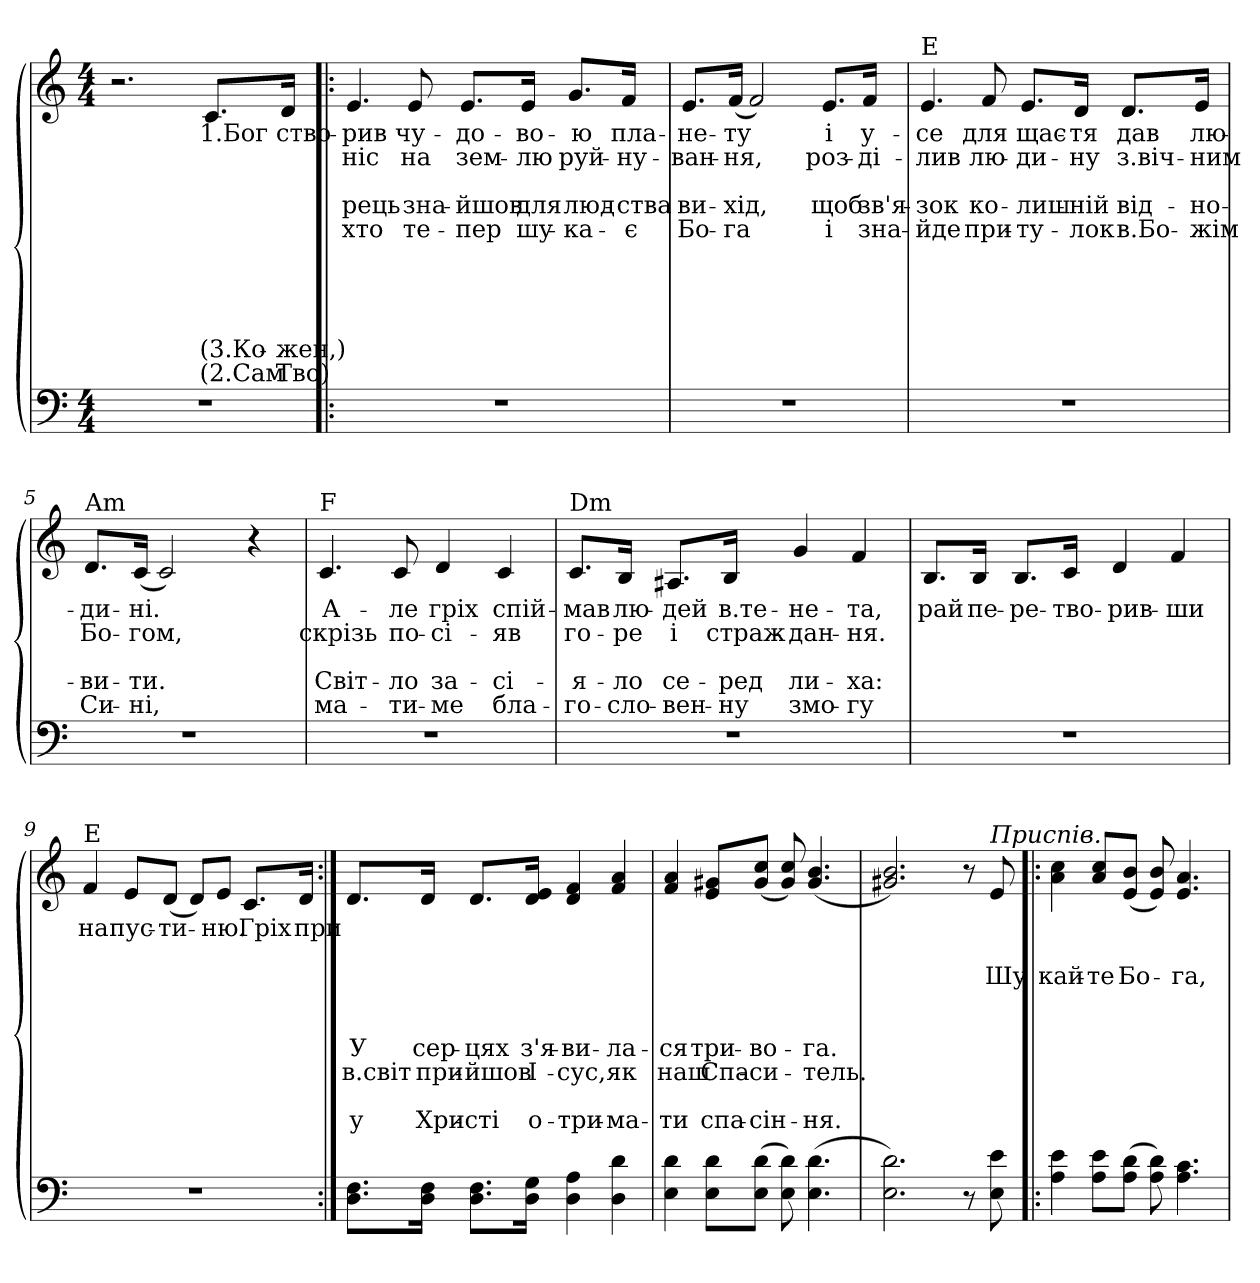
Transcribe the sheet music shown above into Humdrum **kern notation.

**kern	**kern	**text	**text	**text	**text	**text	**text	**text	**text	**text	**text	**text
*part2	*part1	*part1	*part1	*part1	*part1	*part1	*part1	*part1	*part1	*part1	*part1	*part1
*staff2	*staff1	*staff1	*staff1	*staff1	*staff1	*staff1	*staff1	*staff1	*staff1	*staff1	*staff1	*staff1
*clefF4	*clefG2	*	*	*	*	*	*	*	*	*	*	*
*k[]	*k[]	*	*	*	*	*	*	*	*	*	*	*
*C:	*C:	*	*	*	*	*	*	*	*	*	*	*
*M4/4	*M4/4	*	*	*	*	*	*	*	*	*	*	*
=1	=1	=1	=1	=1	=1	=1	=1	=1	=1	=1	=1	=1
1r	2.r	.	.	.	.	.	.	.	.	.	.	.
!	!	!LO:LY:b	!	!	!	!	!	!	!	!	!LO:LY:b	!LO:LY:b
.	8.c/L	1.Бог	.	.	.	.	.	.	.	.	(3.Ко-	(2.Сам
!	!	!LO:LY:b	!	!	!	!	!	!	!	!	!LO:LY:b	!LO:LY:b
.	16d/Jk	ство-	.	.	.	.	.	.	.	.	-жен,)	Тво)
=2!|:	=2!|:	=2!|:	=2!|:	=2!|:	=2!|:	=2!|:	=2!|:	=2!|:	=2!|:	=2!|:	=2!|:	=2!|:
!	!	!LO:LY:b	!LO:LY:b	!	!LO:LY:b	!LO:LY:b	!	!	!	!	!	!
1r	4.e/	-рив	ніс	.	рець	хто	.	.	.	.	.	.
!	!	!LO:LY:b	!LO:LY:b	!	!LO:LY:b	!LO:LY:b	!	!	!	!	!	!
.	8e/	чу-	на	.	зна-	те-	.	.	.	.	.	.
!	!	!LO:LY:b	!LO:LY:b	!	!LO:LY:b	!LO:LY:b	!	!	!	!	!	!
.	8.e/L	-до-	зем-	.	-йшов	-пер	.	.	.	.	.	.
!	!	!LO:LY:b	!LO:LY:b	!	!LO:LY:b	!LO:LY:b	!	!	!	!	!	!
.	16e/Jk	-во-	-лю	.	для	шу-	.	.	.	.	.	.
!	!	!LO:LY:b	!LO:LY:b	!	!LO:LY:b	!LO:LY:b	!	!	!	!	!	!
.	8.g/L	-ю	руй-	.	люд-	-ка-	.	.	.	.	.	.
!	!	!LO:LY:b	!LO:LY:b	!	!LO:LY:b	!LO:LY:b	!	!	!	!	!	!
.	16f/Jk	пла-	-ну-	.	-ства	-є	.	.	.	.	.	.
=3	=3	=3	=3	=3	=3	=3	=3	=3	=3	=3	=3	=3
!	!	!LO:LY:b	!LO:LY:b	!	!LO:LY:b	!LO:LY:b	!	!	!	!	!	!
1r	8.e/L	-не-	-ван-	.	ви-	Бо-	.	.	.	.	.	.
!	!	!LO:LY:b	!LO:LY:b	!	!LO:LY:b	!LO:LY:b	!	!	!	!	!	!
.	(<16f/Jk	-ту	-ня,	.	-хід,	-га	.	.	.	.	.	.
.	2f/)	.	.	.	.	.	.	.	.	.	.	.
!	!	!LO:LY:b	!LO:LY:b	!	!LO:LY:b	!LO:LY:b	!	!	!	!	!	!
.	8.e/L	і	роз-	.	щоб	і	.	.	.	.	.	.
!	!	!LO:LY:b	!LO:LY:b	!	!LO:LY:b	!LO:LY:b	!	!	!	!	!	!
.	16f/Jk	у-	-ді-	.	зв'я-	зна-	.	.	.	.	.	.
!!LO:LB:g=z
=4	=4	=4	=4	=4	=4	=4	=4	=4	=4	=4	=4	=4
!	!LO:TX:a:t=E	!	!	!	!	!	!	!	!	!	!	!
!	!	!LO:LY:b	!LO:LY:b	!	!LO:LY:b	!LO:LY:b	!	!	!	!	!	!
1r	4.e/	-се	-лив	.	-зок	-йде	.	.	.	.	.	.
!	!	!LO:LY:b	!LO:LY:b	!	!LO:LY:b	!LO:LY:b	!	!	!	!	!	!
.	8f/	для	лю-	.	ко-	при-	.	.	.	.	.	.
!	!	!LO:LY:b	!LO:LY:b	!	!LO:LY:b	!LO:LY:b	!	!	!	!	!	!
.	8.e/L	щас-	-ди-	.	-лиш-	-ту-	.	.	.	.	.	.
!	!	!LO:LY:b	!LO:LY:b	!	!LO:LY:b	!LO:LY:b	!	!	!	!	!	!
.	16d/Jk	-тя	-ну	.	-ній	-лок	.	.	.	.	.	.
!	!	!LO:LY:b	!LO:LY:b	!	!LO:LY:b	!LO:LY:b	!	!	!	!	!	!
.	8.d/L	дав	з.віч-	.	від-	в.Бо-	.	.	.	.	.	.
!	!	!LO:LY:b	!LO:LY:b	!	!LO:LY:b	!LO:LY:b	!	!	!	!	!	!
.	16e/Jk	лю-	-ним	.	-но-	-жім	.	.	.	.	.	.
=5	=5	=5	=5	=5	=5	=5	=5	=5	=5	=5	=5	=5
!	!LO:TX:a:t=Am	!	!	!	!	!	!	!	!	!	!	!
!	!	!LO:LY:b	!LO:LY:b	!	!LO:LY:b	!LO:LY:b	!	!	!	!	!	!
1r	8.d/L	-ди-	Бо-	.	-ви-	Си-	.	.	.	.	.	.
!	!	!LO:LY:b	!LO:LY:b	!	!LO:LY:b	!LO:LY:b	!	!	!	!	!	!
.	(<16c/Jk	-ні.	-гом,	.	-ти.	-ні,	.	.	.	.	.	.
.	2c/)	.	.	.	.	.	.	.	.	.	.	.
.	4r	.	.	.	.	.	.	.	.	.	.	.
=6	=6	=6	=6	=6	=6	=6	=6	=6	=6	=6	=6	=6
!	!LO:TX:a:t=F	!	!	!	!	!	!	!	!	!	!	!
!	!	!LO:LY:b	!LO:LY:b	!	!LO:LY:b	!LO:LY:b	!	!	!	!	!	!
1r	4.c/	А-	скрізь	.	Світ-	ма-	.	.	.	.	.	.
!	!	!LO:LY:b	!LO:LY:b	!	!LO:LY:b	!LO:LY:b	!	!	!	!	!	!
.	8c/	-ле	по-	.	-ло	-ти-	.	.	.	.	.	.
!	!	!LO:LY:b	!LO:LY:b	!	!LO:LY:b	!LO:LY:b	!	!	!	!	!	!
.	4d/	гріх	-сі-	.	за-	-ме	.	.	.	.	.	.
!	!	!LO:LY:b	!LO:LY:b	!	!LO:LY:b	!LO:LY:b	!	!	!	!	!	!
.	4c/	спій-	-яв	.	-сі-	бла-	.	.	.	.	.	.
!!LO:LB:g=z
=7	=7	=7	=7	=7	=7	=7	=7	=7	=7	=7	=7	=7
!	!LO:TX:a:t=Dm	!	!	!	!	!	!	!	!	!	!	!
!	!	!LO:LY:b	!LO:LY:b	!	!LO:LY:b	!LO:LY:b	!	!	!	!	!	!
1r	8.c/L	-мав	го-	.	-я-	-го-	.	.	.	.	.	.
!	!	!LO:LY:b	!LO:LY:b	!	!LO:LY:b	!LO:LY:b	!	!	!	!	!	!
.	16B/Jk	лю-	-ре	.	-ло	-сло-	.	.	.	.	.	.
!	!	!LO:LY:b	!LO:LY:b	!	!LO:LY:b	!LO:LY:b	!	!	!	!	!	!
.	8.A#X/L	-дей	і	.	се-	-вен-	.	.	.	.	.	.
!	!	!LO:LY:b	!LO:LY:b	!	!LO:LY:b	!LO:LY:b	!	!	!	!	!	!
.	16B/Jk	в.те-	страж-	.	-ред	-ну	.	.	.	.	.	.
!	!	!LO:LY:b	!LO:LY:b	!	!LO:LY:b	!LO:LY:b	!	!	!	!	!	!
.	4g/	-не-	-дан-	.	ли-	змо-	.	.	.	.	.	.
!	!	!LO:LY:b	!LO:LY:b	!	!LO:LY:b	!LO:LY:b	!	!	!	!	!	!
.	4f/	-та,	-ня.	.	-ха:	-гу	.	.	.	.	.	.
=8	=8	=8	=8	=8	=8	=8	=8	=8	=8	=8	=8	=8
!	!	!LO:LY:b	!	!	!	!	!	!	!	!	!	!
1r	8.B/L	рай	.	.	.	.	.	.	.	.	.	.
!	!	!LO:LY:b	!	!	!	!	!	!	!	!	!	!
.	16B/Jk	пе-	.	.	.	.	.	.	.	.	.	.
!	!	!LO:LY:b	!	!	!	!	!	!	!	!	!	!
.	8.B/L	-ре-	.	.	.	.	.	.	.	.	.	.
!	!	!LO:LY:b	!	!	!	!	!	!	!	!	!	!
.	16c/Jk	-тво-	.	.	.	.	.	.	.	.	.	.
!	!	!LO:LY:b	!	!	!	!	!	!	!	!	!	!
.	4d/	-рив-	.	.	.	.	.	.	.	.	.	.
!	!	!LO:LY:b	!	!	!	!	!	!	!	!	!	!
.	4f/	-ши	.	.	.	.	.	.	.	.	.	.
=9	=9	=9	=9	=9	=9	=9	=9	=9	=9	=9	=9	=9
!	!LO:TX:a:t=E	!	!	!	!	!	!	!	!	!	!	!
!	!	!LO:LY:b	!	!	!	!	!	!	!	!	!	!
1r	4f/	на	.	.	.	.	.	.	.	.	.	.
!	!	!LO:LY:b	!	!	!	!	!	!	!	!	!	!
.	8e/L	пус-	.	.	.	.	.	.	.	.	.	.
!	!	!LO:LY:b	!	!	!	!	!	!	!	!	!	!
.	(<8d/J	-ти-	.	.	.	.	.	.	.	.	.	.
.	8d/L)	.	.	.	.	.	.	.	.	.	.	.
!	!	!LO:LY:b	!	!	!	!	!	!	!	!	!	!
.	8e/J	-ню.	.	.	.	.	.	.	.	.	.	.
!	!	!LO:LY:b	!	!	!	!	!	!	!	!	!	!
.	8.c/L	Гріх	.	.	.	.	.	.	.	.	.	.
!	!	!LO:LY:b	!	!	!	!	!	!	!	!	!	!
.	16d/Jk	при	.	.	.	.	.	.	.	.	.	.
!!LO:LB:g=z
=10:|!	=10:|!	=10:|!	=10:|!	=10:|!	=10:|!	=10:|!	=10:|!	=10:|!	=10:|!	=10:|!	=10:|!	=10:|!
!	!	!	!	!	!	!	!LO:LY:b	!LO:LY:b	!	!LO:LY:b	!	!
8.D\ 8.F\L	8.d/L	.	.	.	.	.	У	в.світ	.	у	.	.
!	!	!	!	!	!	!	!LO:LY:b	!LO:LY:b	!	!LO:LY:b	!	!
16D\ 16F\Jk	16d/Jk	.	.	.	.	.	сер-	при-	.	Хри-	.	.
!	!	!	!	!	!	!	!LO:LY:b	!LO:LY:b	!	!LO:LY:b	!	!
8.D\ 8.F\L	8.d/L	.	.	.	.	.	-цях	-йшов	.	-сті	.	.
!	!	!	!	!	!	!	!LO:LY:b	!LO:LY:b	!	!LO:LY:b	!	!
16D\ 16G\Jk	16d/ 16e/Jk	.	.	.	.	.	з'я-	І-	.	о-	.	.
!	!	!	!	!	!	!	!LO:LY:b	!LO:LY:b	!	!LO:LY:b	!	!
4D\ 4A\	4d/ 4f/	.	.	.	.	.	-ви-	-сус,	.	-три-	.	.
!	!	!	!	!	!	!	!LO:LY:b	!LO:LY:b	!	!LO:LY:b	!	!
4D\ 4d\	4f/ 4a/	.	.	.	.	.	-ла-	як	.	-ма-	.	.
=11	=11	=11	=11	=11	=11	=11	=11	=11	=11	=11	=11	=11
!	!	!	!	!	!	!	!LO:LY:b	!LO:LY:b	!	!LO:LY:b	!	!
4E\ 4d\	4f/ 4a/	.	.	.	.	.	-ся	наш	.	-ти	.	.
!	!	!	!	!	!	!	!LO:LY:b	!LO:LY:b	!	!LO:LY:b	!	!
8E\ 8d\L	8e/ 8g#X/L	.	.	.	.	.	три-	Спа-	.	спа-	.	.
!	!	!	!	!	!	!	!LO:LY:b	!LO:LY:b	!	!LO:LY:b	!	!
(>8E\ 8d\J	(<8g#/ 8cc/J	.	.	.	.	.	-во-	-си-	.	-сін-	.	.
8E\ 8d\)	8g#/ 8cc/)	.	.	.	.	.	.	.	.	.	.	.
!	!	!	!	!	!	!	!LO:LY:b	!LO:LY:b	!	!LO:LY:b	!	!
(4.E\ 4.d\	(<4.g#/ 4.b/	.	.	.	.	.	-га.	-тель.	.	-ня.	.	.
=12	=12	=12	=12	=12	=12	=12	=12	=12	=12	=12	=12	=12
2.E\ 2.d\)	2.g#X/ 2.b/)	.	.	.	.	.	.	.	.	.	.	.
8r	8r	.	.	.	.	.	.	.	.	.	.	.
!	!LO:TX:a:i:t=Приспів.	!	!	!	!	!	!	!	!	!	!	!
!	!	!	!	!LO:LY:b	!	!	!	!	!	!	!	!
8E\ 8e\	8e/	.	.	Шу-	.	.	.	.	.	.	.	.
=13!|:	=13!|:	=13!|:	=13!|:	=13!|:	=13!|:	=13!|:	=13!|:	=13!|:	=13!|:	=13!|:	=13!|:	=13!|:
!	!	!	!	!LO:LY:b	!	!	!	!	!	!	!	!
4A\ 4e\	4a\ 4cc\	.	.	-кай-	.	.	.	.	.	.	.	.
!	!	!	!	!LO:LY:b	!	!	!	!	!	!	!	!
8A\ 8e\L	8a/ 8cc/L	.	.	-те	.	.	.	.	.	.	.	.
!	!	!	!	!LO:LY:b	!	!	!	!	!	!	!	!
(>8A\ 8d\J	(<8e/ 8b/J	.	.	Бо-	.	.	.	.	.	.	.	.
8A\ 8d\)	8e/ 8b/)	.	.	.	.	.	.	.	.	.	.	.
!	!	!	!	!LO:LY:b	!	!	!	!	!	!	!	!
4.A\ 4.c\	4.e/ 4.a/	.	.	-га,	.	.	.	.	.	.	.	.
=	=	=	=	=	=	=	=	=	=	=	=	=
*-	*-	*-	*-	*-	*-	*-	*-	*-	*-	*-	*-	*-
